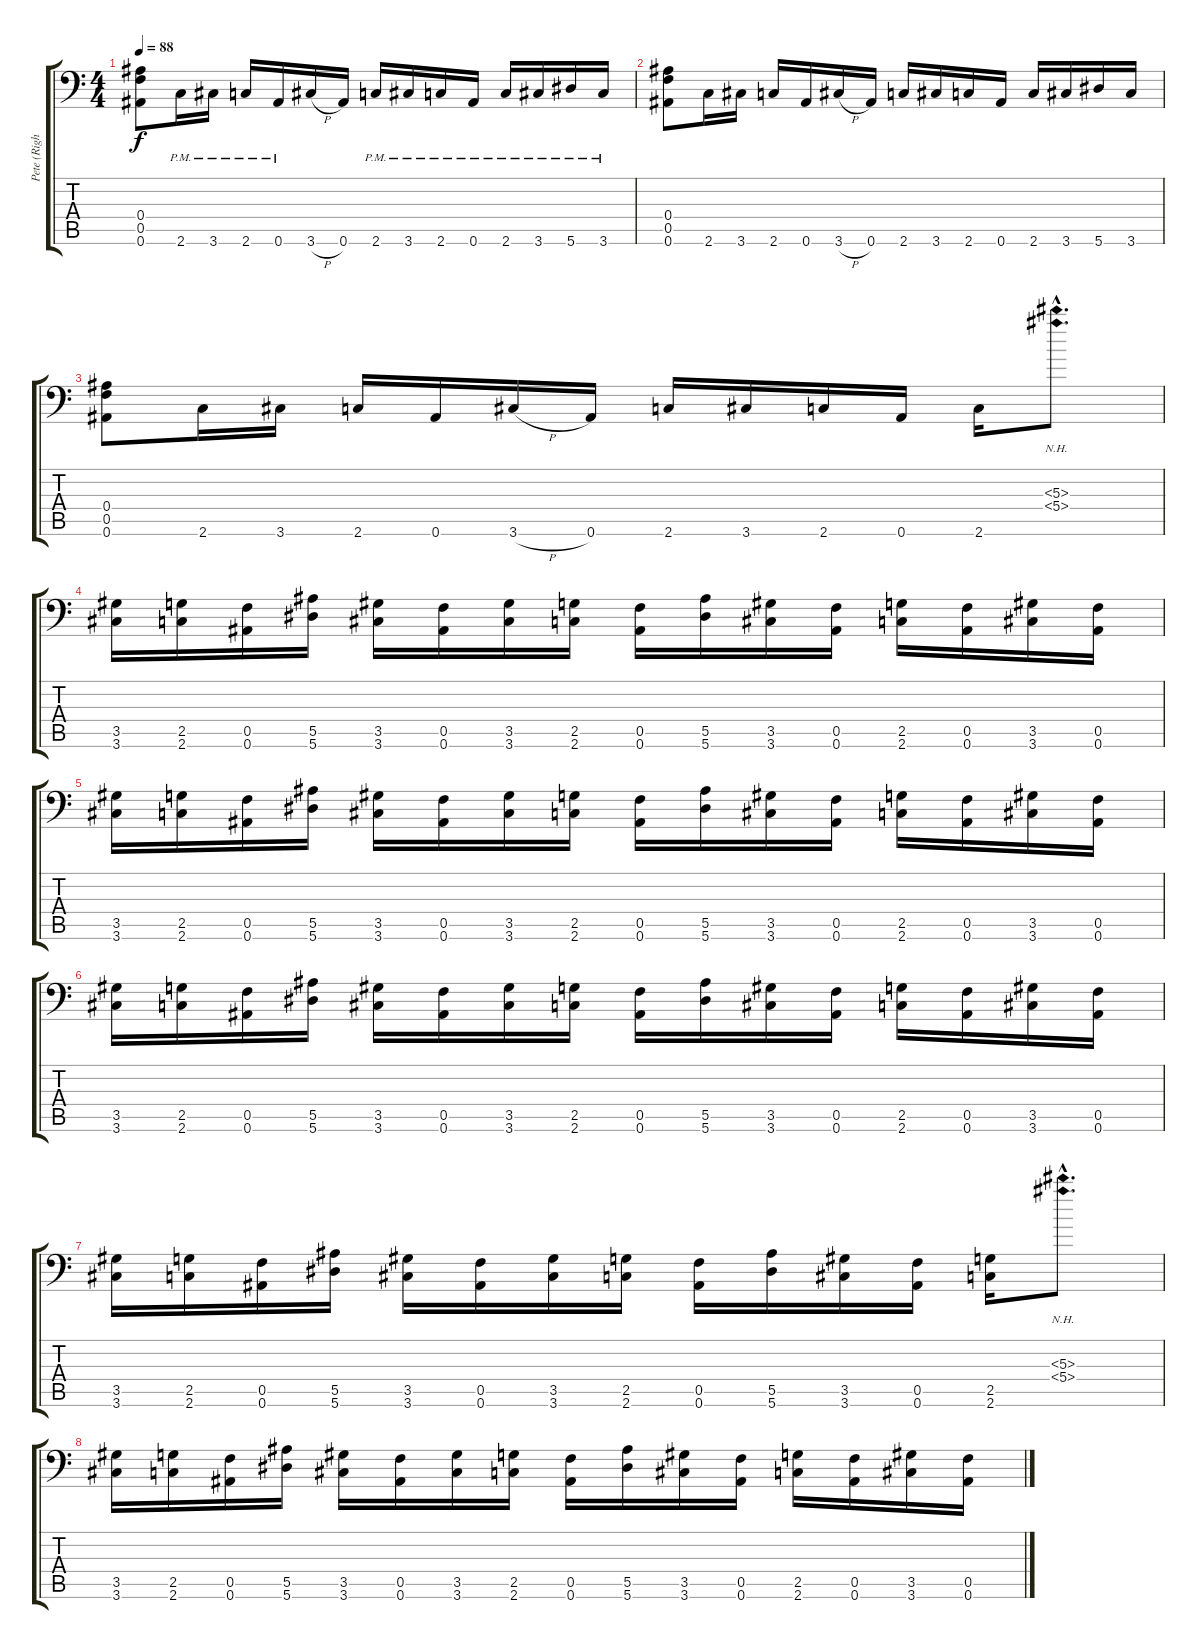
\track ("Pete (Right)" "Pete (Righ") {instrument distortionguitar}
\staff {score tabs}
\tuning (C4 G3 Eb3 Bb2 F2 Bb1) {hide}
\ts (4 4)
\tempo 88
\clef f4
\ks c
(0.4 0.5 0.6).8{dy f} 2.6{pm}.16 3.6{pm}.16 2.6{pm}.16 0.6{pm}.16 3.6{h}.16 0.6.16 2.6{pm}.16 3.6{pm}.16 2.6{pm}.16 0.6{pm}.16 2.6{pm}.16 3.6{pm}.16 5.6{pm}.16 3.6{pm}.16 |
(0.4 0.5 0.6).8 2.6.16 3.6.16 2.6.16 0.6.16 3.6{h}.16 0.6.16 2.6.16 3.6.16 2.6.16 0.6.16 2.6.16 3.6.16 5.6.16 3.6.16 |
(0.4 0.5 0.6).8 2.6.16 3.6.16 2.6.16 0.6.16 3.6{h}.16 0.6.16 2.6.16 3.6.16 2.6.16 0.6.16 2.6.16 (5.3{nh hac} 5.4{nh hac}).8{d} |
(3.5 3.6).16 (2.5 2.6).16 (0.5 0.6).16 (5.5 5.6).16 (3.5 3.6).16 (0.5 0.6).16 (3.5 3.6).16 (2.5 2.6).16 (0.5 0.6).16 (5.5 5.6).16 (3.5 3.6).16 (0.5 0.6).16 (2.5 2.6).16 (0.5 0.6).16 (3.5 3.6).16 (0.5 0.6).16 |
(3.5 3.6).16 (2.5 2.6).16 (0.5 0.6).16 (5.5 5.6).16 (3.5 3.6).16 (0.5 0.6).16 (3.5 3.6).16 (2.5 2.6).16 (0.5 0.6).16 (5.5 5.6).16 (3.5 3.6).16 (0.5 0.6).16 (2.5 2.6).16 (0.5 0.6).16 (3.5 3.6).16 (0.5 0.6).16 |
(3.5 3.6).16 (2.5 2.6).16 (0.5 0.6).16 (5.5 5.6).16 (3.5 3.6).16 (0.5 0.6).16 (3.5 3.6).16 (2.5 2.6).16 (0.5 0.6).16 (5.5 5.6).16 (3.5 3.6).16 (0.5 0.6).16 (2.5 2.6).16 (0.5 0.6).16 (3.5 3.6).16 (0.5 0.6).16 |
(3.5 3.6).16 (2.5 2.6).16 (0.5 0.6).16 (5.5 5.6).16 (3.5 3.6).16 (0.5 0.6).16 (3.5 3.6).16 (2.5 2.6).16 (0.5 0.6).16 (5.5 5.6).16 (3.5 3.6).16 (0.5 0.6).16 (2.5 2.6).16 (5.3{nh hac} 5.4{nh hac}).8{d} |
(3.5 3.6).16 (2.5 2.6).16 (0.5 0.6).16 (5.5 5.6).16 (3.5 3.6).16 (0.5 0.6).16 (3.5 3.6).16 (2.5 2.6).16 (0.5 0.6).16 (5.5 5.6).16 (3.5 3.6).16 (0.5 0.6).16 (2.5 2.6).16 (0.5 0.6).16 (3.5 3.6).16 (0.5 0.6).16
